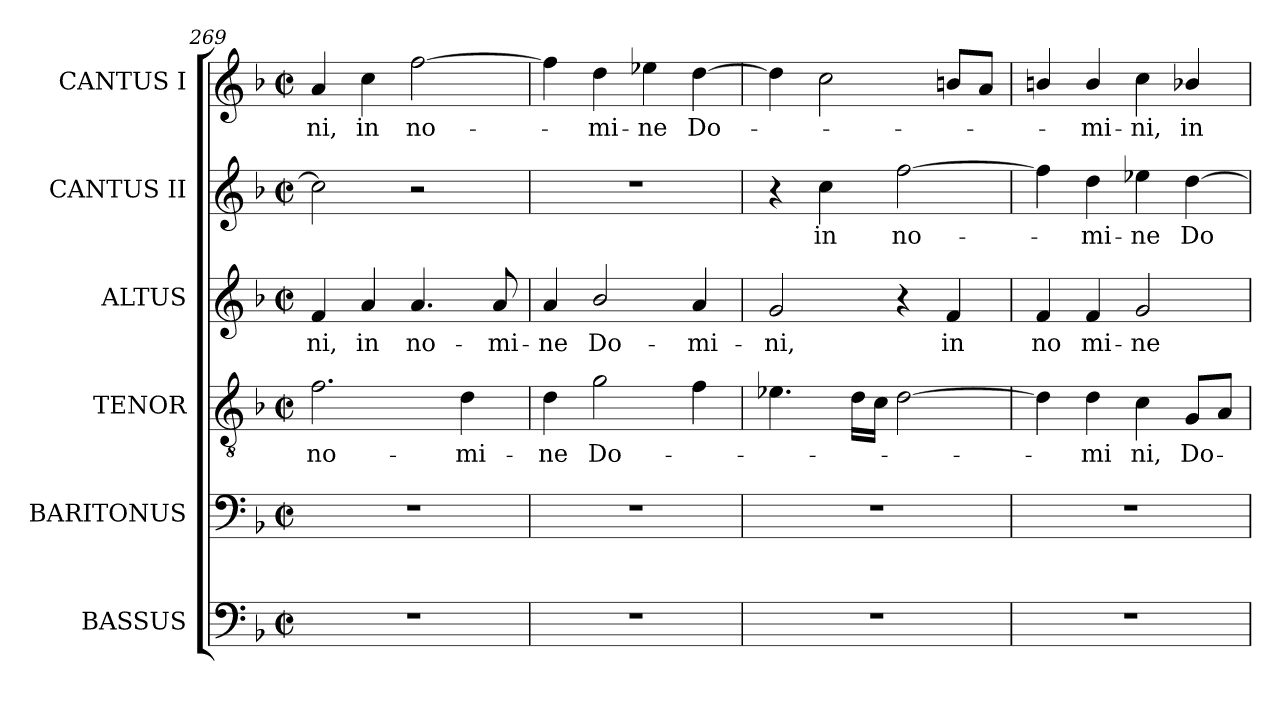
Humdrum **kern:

**kern	**kern	**kern	**text	**kern	**text	**kern	**text	**kern	**text
*part6	*part5	*part4	*part4	*part3	*part3	*part2	*part2	*part1	*part1
*staff6	*staff5	*staff4	*staff4	*staff3	*staff3	*staff2	*staff2	*staff1	*staff1
*I"BASSUS	*I"BARITONUS	*I"TENOR	*	*I"ALTUS	*	*I"CANTUS II	*	*I"CANTUS I	*
*I'B.	*I'Bar.	*I'T.	*	*I'A.	*	*	*	*	*
!!LO:PB:g=z
*clefF4	*clefF4	*clefGv2	*	*clefG2	*	*clefG2	*	*clefG2	*
*	*	*ITrd7c12	*	*	*	*	*	*	*
*k[b-]	*k[b-]	*k[b-]	*	*k[b-]	*	*k[b-]	*	*k[b-]	*
*F:	*F:	*F:	*	*F:	*	*F:	*	*F:	*
*M2/2	*M2/2	*M2/2	*	*M2/2	*	*M2/2	*	*M2/2	*
*met(c|)	*met(c|)	*met(c|)	*	*met(c|)	*	*met(c|)	*	*met(c|)	*
=269	=269	=269	=269	=269	=269	=269	=269	=269	=269
!	!	!	!LO:LY:b:color=#000000	!	!	!	!	!	!
!	!	!	!	!	!LO:LY:b:color=#000000	!	!	!	!
!	!	!	!	!	!	!	!	!	!LO:LY:b:color=#000000
1r	1r	2.Fi\	no-	4fi/	-ni,	2cci\]	.	4ai/	-ni,
!	!	!	!	!	!LO:LY:b:color=#000000	!	!	!	!
!	!	!	!	!	!	!	!	!	!LO:LY:b:color=#000000
.	.	.	.	4ai/	in	.	.	4cci\	in
!	!	!	!	!	!LO:LY:b:color=#000000	!	!	!	!
!	!	!	!	!	!	!	!	!	!LO:LY:b:color=#000000
.	.	.	.	4.ai/	no-	2r	.	[2ffi\	no-
!	!	!	!LO:LY:b:color=#000000	!	!	!	!	!	!
.	.	4Di\	-mi-	.	.	.	.	.	.
!	!	!	!	!	!LO:LY:b:color=#000000	!	!	!	!
.	.	.	.	8ai/	-mi-	.	.	.	.
=270	=270	=270	=270	=270	=270	=270	=270	=270	=270
!	!	!	!LO:LY:b:color=#000000	!	!	!	!	!	!
!	!	!	!	!	!LO:LY:b:color=#000000	!	!	!	!
1r	1r	4Di\	-ne	4ai/	-ne	1r	.	4ffi\]	.
!	!	!	!LO:LY:b:color=#000000	!	!	!	!	!	!
!	!	!	!	!	!LO:LY:b:color=#000000	!	!	!	!
!	!	!	!	!	!	!	!	!	!LO:LY:b:color=#000000
.	.	2Gi\	Do-	2b-i/	Do-	.	.	4ddi\	-mi-
!	!	!	!	!	!	!	!	!	!LO:LY:b:color=#000000
.	.	.	.	.	.	.	.	4ee-Xi\	-ne
!	!	!	!	!	!LO:LY:b:color=#000000	!	!	!	!
!	!	!	!	!	!	!	!	!	!LO:LY:b:color=#000000
.	.	4Fi\	.	4ai/	-mi-	.	.	[4ddi\	Do-
=271	=271	=271	=271	=271	=271	=271	=271	=271	=271
!	!	!	!	!	!LO:LY:b:color=#000000	!	!	!	!
1r	1r	4.E-Xi\	.	2gi/	-ni,	4r	.	4ddi\]	.
!	!	!	!	!	!	!	!LO:LY:b:color=#000000	!	!
.	.	.	.	.	.	4cci\	in	2cci\	.
.	.	16Di\LL	.	.	.	.	.	.	.
.	.	16Ci\JJ	.	.	.	.	.	.	.
!	!	!	!	!	!	!	!LO:LY:b:color=#000000	!	!
.	.	[2Di\	.	4r	.	[2ffi\	no-	.	.
!	!	!	!	!	!LO:LY:b:color=#000000	!	!	!	!
.	.	.	.	4fi/	in	.	.	8bni/L	.
.	.	.	.	.	.	.	.	8ai/J	.
=272	=272	=272	=272	=272	=272	=272	=272	=272	=272
!	!	!	!	!	!LO:LY:b:color=#000000	!	!	!	!
1r	1r	4Di\]	.	4fi/	no	4ffi\]	.	4bni/	.
!	!	!	!LO:LY:b:color=#000000	!	!	!	!	!	!
!	!	!	!	!	!LO:LY:b:color=#000000	!	!	!	!
!	!	!	!	!	!	!	!LO:LY:b:color=#000000	!	!
!	!	!	!	!	!	!	!	!	!LO:LY:b:color=#000000
.	.	4Di\	-mi	4fi/	mi-	4ddi\	-mi-	4bi/	-mi-
!	!	!	!LO:LY:b:color=#000000	!	!	!	!	!	!
!	!	!	!	!	!LO:LY:b:color=#000000	!	!	!	!
!	!	!	!	!	!	!	!LO:LY:b:color=#000000	!	!
!	!	!	!	!	!	!	!	!	!LO:LY:b:color=#000000
.	.	4Ci\	ni,	2gi/	-ne	4ee-Xi\	-ne	4cci\	-ni,
!	!	!	!LO:LY:b:color=#000000	!	!	!	!	!	!
!	!	!	!	!	!	!	!LO:LY:b:color=#000000	!	!
!	!	!	!	!	!	!	!	!	!LO:LY:b:color=#000000
.	.	8GGi/L	Do-	.	.	[4ddi\	Do-	4b-Xi/	in
.	.	8AAi/J	.	.	.	.	.	.	.
=	=	=	=	=	=	=	=	=	=
*-	*-	*-	*-	*-	*-	*-	*-	*-	*-
